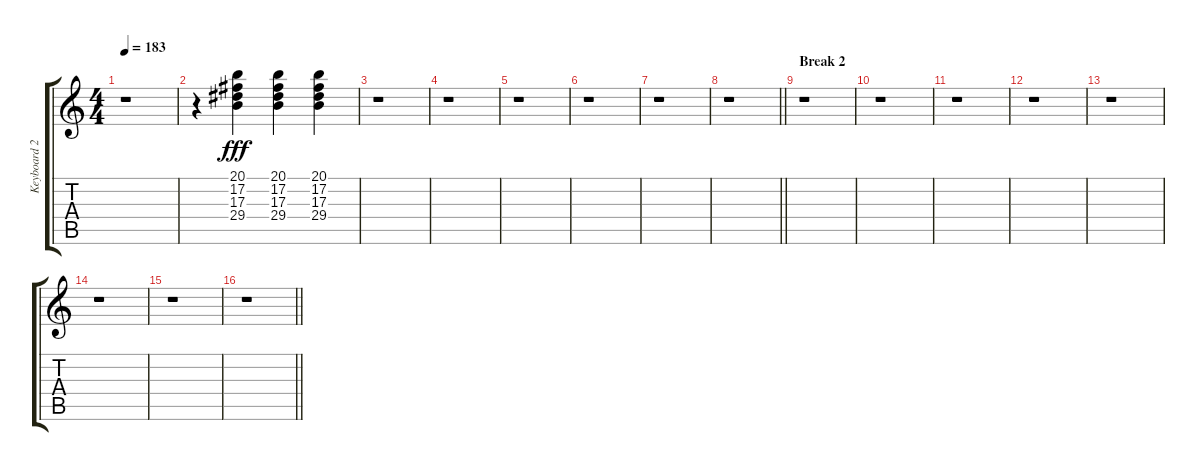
\track ("Keyboard 2" "Keyboard 2") {instrument synthstrings1}
\staff {score tabs}
\tuning (Eb4 Bb3 Gb3 Db3 Ab2 Eb2) {hide}
\ts (4 4)
\tempo 183
\clef g2
\ks c
r.1{dy f} |
r.4{volume 9 instrument tremolostrings} (20.1 17.2 17.3 29.4).4{dy fff} (20.1 17.2 17.3 29.4).4 (20.1 17.2 17.3 29.4).4 |
r.1 |
r.1 |
r.1 |
r.1 |
r.1 |
\barLineRight lightlight
r.1 |
\section ("" "Break 2")
r.1 |
r.1 |
r.1 |
r.1 |
r.1 |
r.1 |
r.1 |
\barLineRight lightlight
r.1
